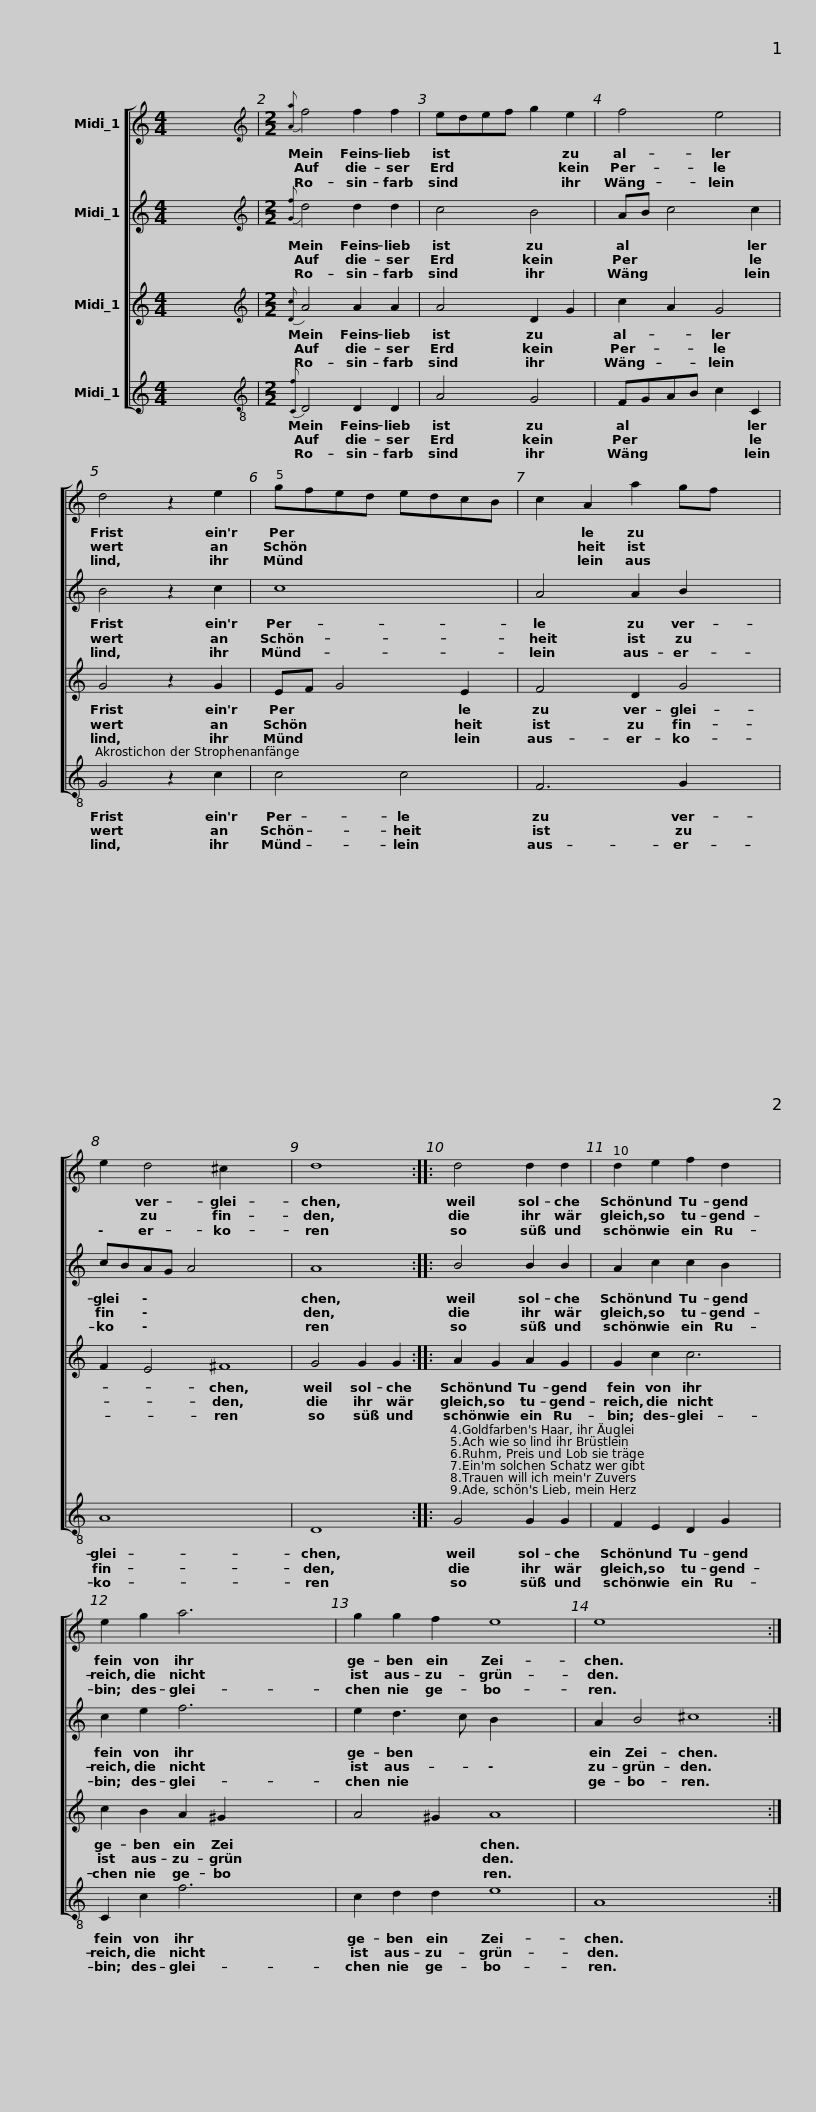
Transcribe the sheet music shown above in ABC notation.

X:1
%%score [ 1 2 3 4 ]
L:1/8
M:4/4
I:linebreak $
K:C
V:1 treble
V:2 treble
V:3 treble
V:4 treble
V:1
 x8 |$[M:2/2][K:treble]{[Aa]} f4 f2 f2 | edef g2 e2 | f4 e4 |$ d4 z2 e2 | %5
 gfed edcB | c2 A2 a2 gf x2 | e2 d4 ^c2 x6 |$ d8 ::$ d4 d2 d2 | %10
 d2 e2 f2 d2 x2 | e2 g2 a6 x4 | g2 g2 f2 e8 | e8 x6 :| %14
V:2
 x8 |$[M:2/2][K:treble]{[Gf]} d4 d2 d2 | c4 B4 | AB c4 c2 |$ B4 z2 c2 | %5
 c8 | A4 A2 B2 x2 | cBAG A4 x6 |$ A8 ::$ B4 B2 B2 | %10
 A2 c2 c2 B2 x2 | c2 e2 f6 x4 | e2 d3 c B2 x6 | A2 B4 ^c8 :| %14
V:3
 x8 |$[M:2/2][K:treble]{[Dc]} A4 A2 A2 | A4 D2 G2 | c2 A2 G4 |$ G4 z2 G2 | %5
 EF G4 E2 | F4 D2 G4 | F2 E4 ^F8 |$ G4 G2 G2 ::$ A2 G2 A2 G2 | %10
 G2 c2 c6 | c2 B2 A2 ^G2 x6 | A4 ^G2 A8 | x14 :| %14
V:4
 x8 |$[M:2/2][K:treble-8]{[Cf]} D4 D2 D2 | A4 G4 | FGAB c2 C2 |$ G4 z2 c2 | %5
 c4 c4 | F6 G2 x2 | A8 x6 |$ D8 ::$ G4 G2 G2 | %10
 F2 E2 D2 G2 x2 | C2 c2 f6 x4 | c2 d2 d2 e8 | A8 x6 :| %14
